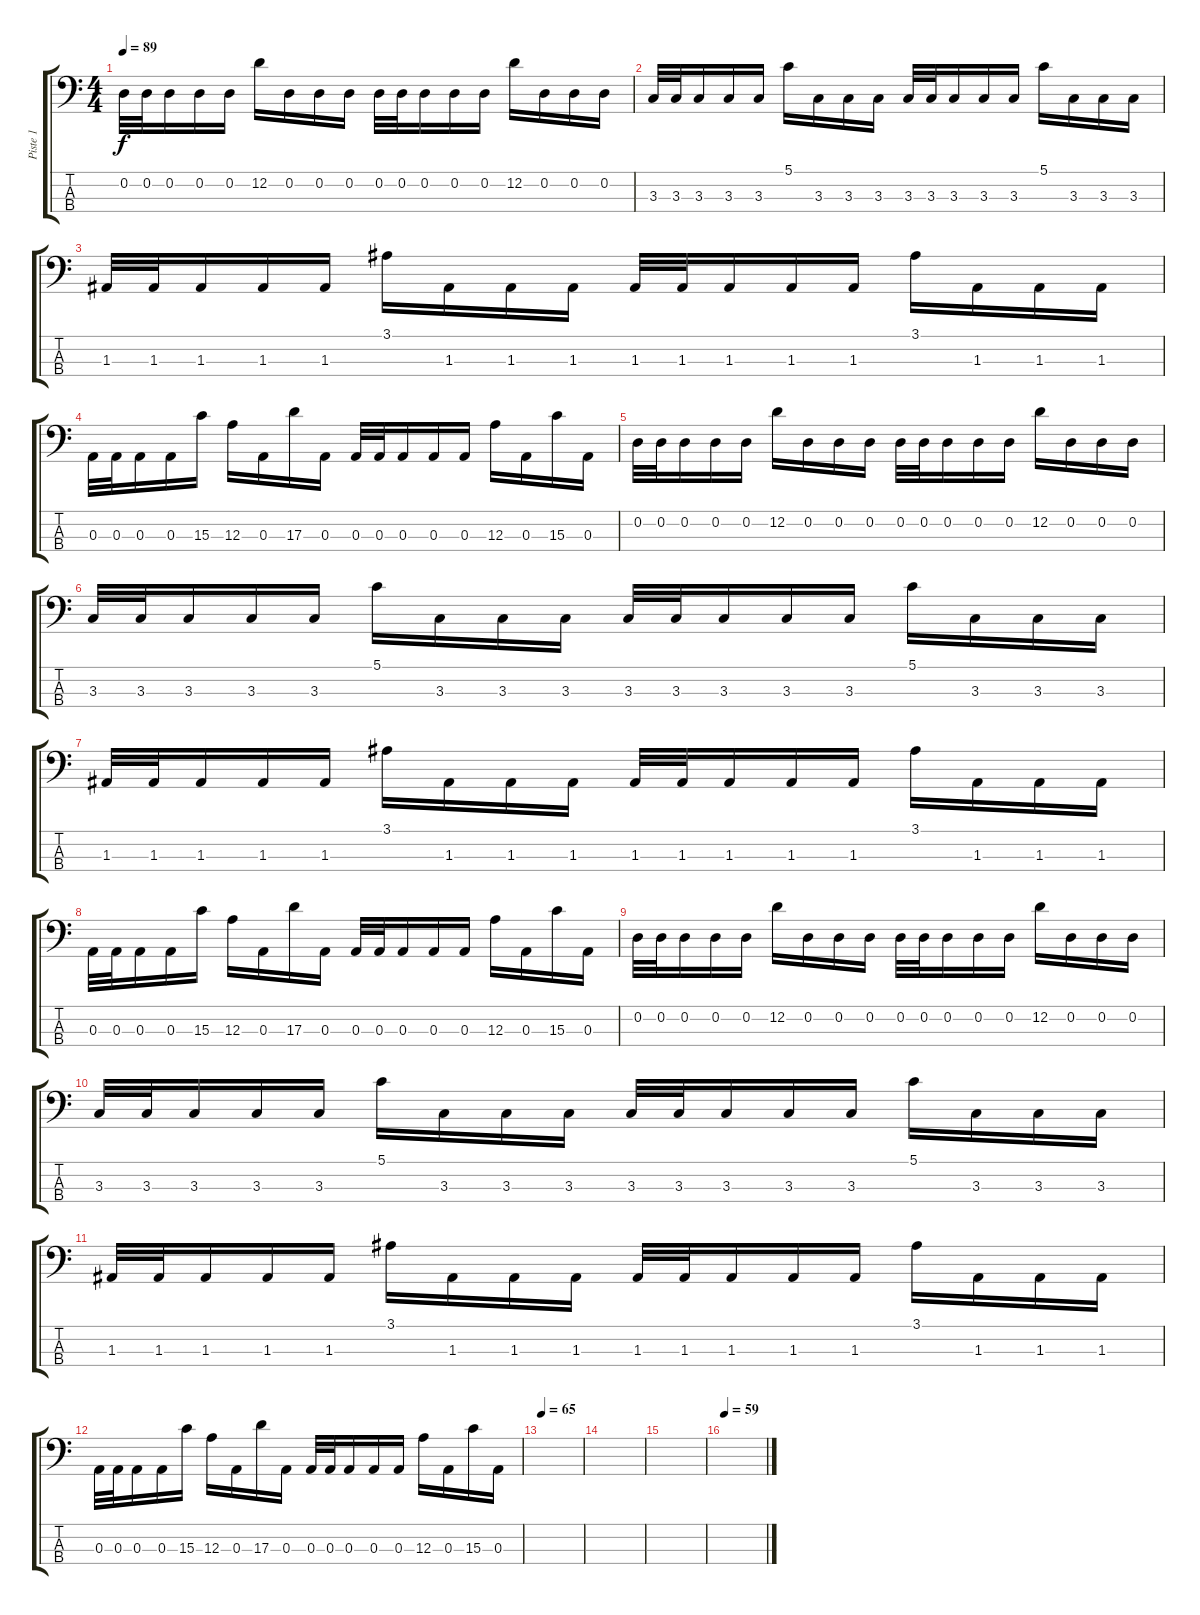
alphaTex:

\track ("Piste 1" "Piste 1") {instrument electricbasspick}
\staff {score tabs}
\tuning (G2 D2 A1 E1) {hide}
\ts (4 4)
\tempo 89
\clef f4
\ks c
0.2.32{dy f} 0.2.32 0.2.16 0.2.16 0.2.16 12.2.16 0.2.16 0.2.16 0.2.16 0.2.32 0.2.32 0.2.16 0.2.16 0.2.16 12.2.16 0.2.16 0.2.16 0.2.16 |
3.3.32 3.3.32 3.3.16 3.3.16 3.3.16 5.1.16 3.3.16 3.3.16 3.3.16 3.3.32 3.3.32 3.3.16 3.3.16 3.3.16 5.1.16 3.3.16 3.3.16 3.3.16 |
1.3.32 1.3.32 1.3.16 1.3.16 1.3.16 3.1.16 1.3.16 1.3.16 1.3.16 1.3.32 1.3.32 1.3.16 1.3.16 1.3.16 3.1.16 1.3.16 1.3.16 1.3.16 |
0.3.32 0.3.32 0.3.16 0.3.16 15.3.16 12.3.16 0.3.16 17.3.16 0.3.16 0.3.32 0.3.32 0.3.16 0.3.16 0.3.16 12.3.16 0.3.16 15.3.16 0.3.16 |
0.2.32 0.2.32 0.2.16 0.2.16 0.2.16 12.2.16 0.2.16 0.2.16 0.2.16 0.2.32 0.2.32 0.2.16 0.2.16 0.2.16 12.2.16 0.2.16 0.2.16 0.2.16 |
3.3.32 3.3.32 3.3.16 3.3.16 3.3.16 5.1.16 3.3.16 3.3.16 3.3.16 3.3.32 3.3.32 3.3.16 3.3.16 3.3.16 5.1.16 3.3.16 3.3.16 3.3.16 |
1.3.32 1.3.32 1.3.16 1.3.16 1.3.16 3.1.16 1.3.16 1.3.16 1.3.16 1.3.32 1.3.32 1.3.16 1.3.16 1.3.16 3.1.16 1.3.16 1.3.16 1.3.16 |
0.3.32 0.3.32 0.3.16 0.3.16 15.3.16 12.3.16 0.3.16 17.3.16 0.3.16 0.3.32 0.3.32 0.3.16 0.3.16 0.3.16 12.3.16 0.3.16 15.3.16 0.3.16 |
0.2.32 0.2.32 0.2.16 0.2.16 0.2.16 12.2.16 0.2.16 0.2.16 0.2.16 0.2.32 0.2.32 0.2.16 0.2.16 0.2.16 12.2.16 0.2.16 0.2.16 0.2.16 |
3.3.32 3.3.32 3.3.16 3.3.16 3.3.16 5.1.16 3.3.16 3.3.16 3.3.16 3.3.32 3.3.32 3.3.16 3.3.16 3.3.16 5.1.16 3.3.16 3.3.16 3.3.16 |
1.3.32 1.3.32 1.3.16 1.3.16 1.3.16 3.1.16 1.3.16 1.3.16 1.3.16 1.3.32 1.3.32 1.3.16 1.3.16 1.3.16 3.1.16 1.3.16 1.3.16 1.3.16 |
0.3.32 0.3.32 0.3.16 0.3.16 15.3.16 12.3.16 0.3.16 17.3.16 0.3.16 0.3.32 0.3.32 0.3.16 0.3.16 0.3.16 12.3.16 0.3.16 15.3.16 0.3.16 |
\tempo 65
|
|
|
\tempo 59
